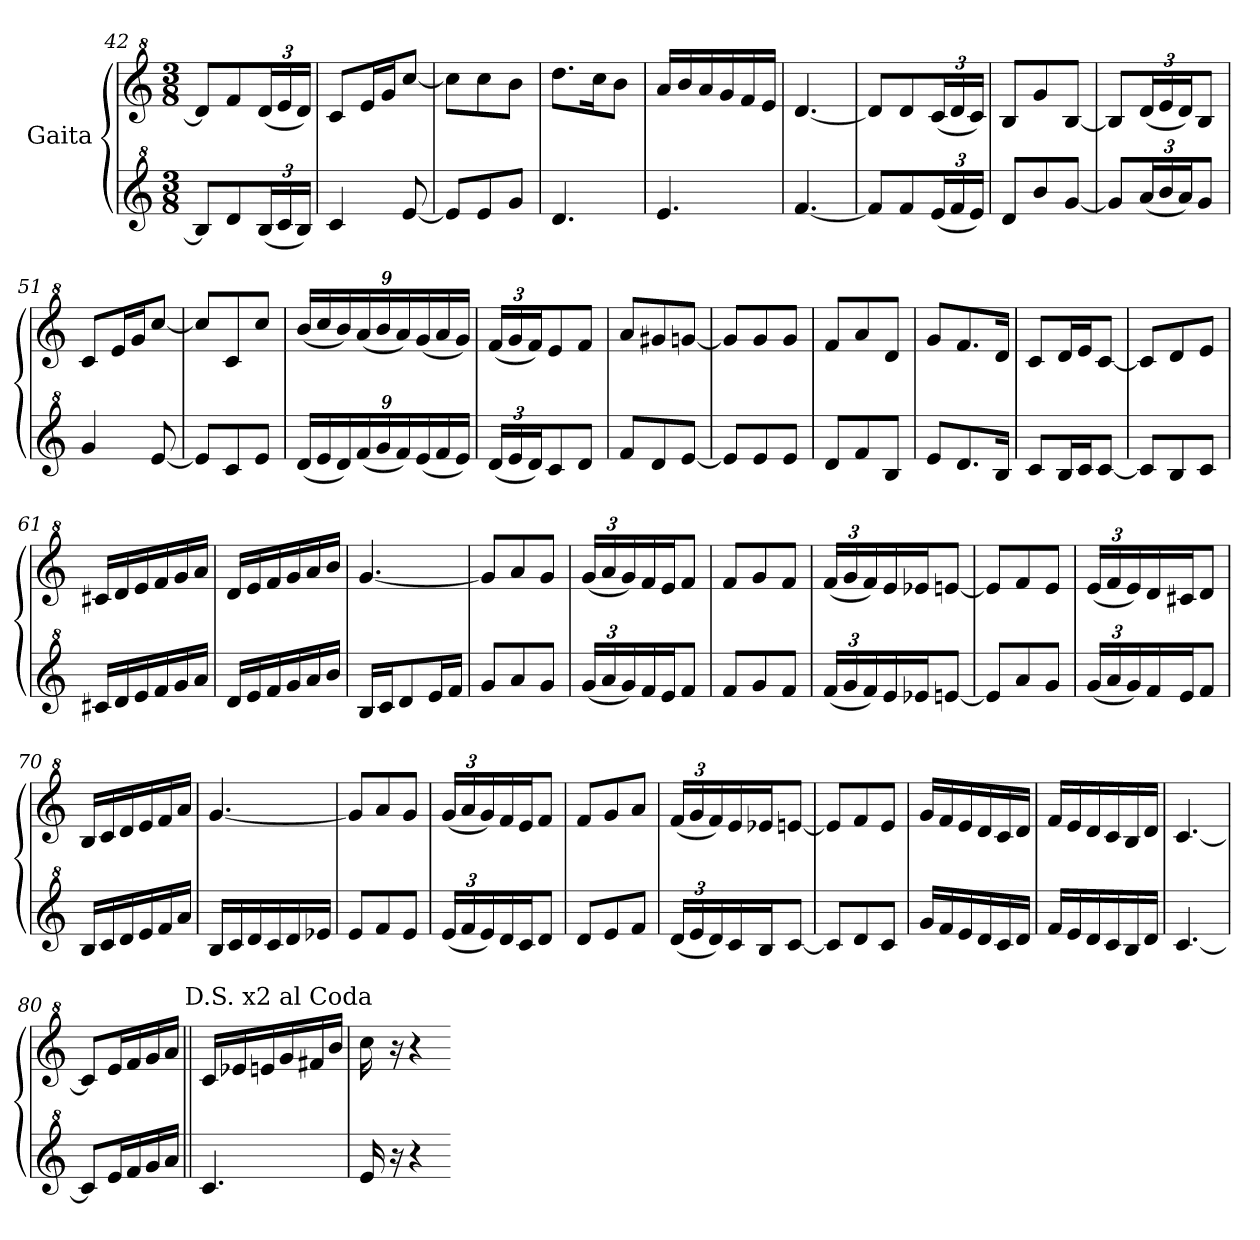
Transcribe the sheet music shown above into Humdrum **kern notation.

**kern	**kern
*part2	*part1
*staff2	*staff1
*I"Gaita	*I"Gaita
*clefG^2	*clefG^2
*k[]	*k[]
*M3/8	*M3/8
=42	=42
8b/L]	8dd/L]
8dd/	8ff/
*Xbrackettup	*Xbrackettup
(24b/L	(24dd/L
24cc/	24ee/
24b/JJ)	24dd/JJ)
=43	=43
4cc/	8cc/L
.	16ee/L
.	16gg/J
[8ee/	[8ccc/J
=44	=44
8ee/L]	8ccc\L]
8ee/	8ccc\
8gg/J	8bb\J
=45	=45
4.dd/	8.ddd\L
.	16ccc\K
.	8bb\J
=46	=46
4.ee/	16aa/LL
.	16bb/
.	16aa/
.	16gg/
.	16ff/
.	16ee/JJ
=47	=47
[4.ff/	[4.dd/
=48	=48
8ff/L]	8dd/L]
8ff/	8dd/
(24ee/L	(24cc/L
24ff/	24dd/
24ee/JJ)	24cc/JJ)
=49	=49
8dd/L	8b/L
8bb/	8gg/
[8gg/J	[8b/J
!!LO:PB:g=z
=50	=50
8gg/L]	8b/L]
(24aa/L	(24dd/L
24bb/	24ee/
24aa/J)	24dd/J)
8gg/J	8b/J
=51	=51
4gg/	8cc/L
.	16ee/L
.	16gg/J
[8ee/	[8ccc/J
=52	=52
8ee/L]	8ccc/L]
8cc/	8cc/
8ee/J	8ccc/J
=53	=53
(24dd/LL	(24bb/LL
24ee/	24ccc/
24dd/)	24bb/)
(24ff/	(24aa/
24gg/	24bb/
24ff/)	24aa/)
(24ee/	(24gg/
24ff/	24aa/
24ee/JJ)	24gg/JJ)
=54	=54
(24dd/LL	(24ff/LL
24ee/	24gg/
24dd/J)	24ff/J)
8cc/	8ee/
8dd/J	8ff/J
=55	=55
8ff/L	8aa/L
8dd/	8gg#X/
[8ee/J	[8ggn/J
=56	=56
8ee/L]	8gg/L]
8ee/	8gg/
8ee/J	8gg/J
=57	=57
8dd/L	8ff/L
8ff/	8aa/
8b/J	8dd/J
=58	=58
8ee/L	8gg/L
8.dd/	8.ff/
16b/Jk	16dd/Jk
!!LO:LB:g=z
=59	=59
8cc/L	8cc/L
16b/L	16dd/L
16cc/J	16ee/J
[8cc/J	[8cc/J
=60	=60
8cc/L]	8cc/L]
8b/	8dd/
8cc/J	8ee/J
=61	=61
16cc#X/LL	16cc#X/LL
16dd/	16dd/
16ee/	16ee/
16ff/	16ff/
16gg/	16gg/
16aa/JJ	16aa/JJ
=62	=62
16dd/LL	16dd/LL
16ee/	16ee/
16ff/	16ff/
16gg/	16gg/
16aa/	16aa/
16bb/JJ	16bb/JJ
=63	=63
16b/LL	[4.gg/
16cc/J	.
8dd/	.
16ee/L	.
16ff/JJ	.
=64	=64
8gg/L	8gg/L]
8aa/	8aa/
8gg/J	8gg/J
=65	=65
(24gg/LL	(24gg/LL
24aa/	24aa/
24gg/)	24gg/)
16ff/	16ff/
16ee/J	16ee/J
8ff/J	8ff/J
=66	=66
8ff/L	8ff/L
8gg/	8gg/
8ff/J	8ff/J
!!LO:LB:g=z
=67	=67
(24ff/LL	(24ff/LL
24gg/	24gg/
24ff/)	24ff/)
16ee/	16ee/
16ee-X/J	16ee-X/J
[8een/J	[8een/J
=68	=68
8ee/L]	8ee/L]
8aa/	8ff/
8gg/J	8ee/J
=69	=69
(24gg/LL	(24ee/LL
24aa/	24ff/
24gg/)	24ee/)
16ff/	16dd/
16ee/J	16cc#X/J
8ff/J	8dd/J
=70	=70
16b/LL	16b/LL
16cc/	16cc/
16dd/	16dd/
16ee/	16ee/
16ff/	16ff/
16aa/JJ	16aa/JJ
=71	=71
16b/LL	[4.gg/
16cc/	.
16dd/	.
16cc/	.
16dd/	.
16ee-X/JJ	.
=72	=72
8ee/L	8gg/L]
8ff/	8aa/
8ee/J	8gg/J
=73	=73
(24ee/LL	(24gg/LL
24ff/	24aa/
24ee/)	24gg/)
16dd/	16ff/
16cc/J	16ee/J
8dd/J	8ff/J
=74	=74
8dd/L	8ff/L
8ee/	8gg/
8ff/J	8aa/J
!!LO:LB:g=z
=75	=75
(24dd/LL	(24ff/LL
24ee/	24gg/
24dd/)	24ff/)
16cc/	16ee/
16b/J	16ee-X/J
[8cc/J	[8een/J
=76	=76
8cc/L]	8ee/L]
8dd/	8ff/
8cc/J	8ee/J
=77	=77
16gg/LL	16gg/LL
16ff/	16ff/
16ee/	16ee/
16dd/	16dd/
16cc/	16cc/
16dd/JJ	16dd/JJ
=78	=78
16ff/LL	16ff/LL
16ee/	16ee/
16dd/	16dd/
16cc/	16cc/
16b/	16b/
16dd/JJ	16dd/JJ
=79	=79
[4.cc/	[4.cc/
=80	=80
8cc/L]	8cc/L]
16ee/L	16ee/L
16ff/	16ff/
16gg/	16gg/
16aa/JJ	16aa/JJ
!	!LO:TX:a:t=D.S. x2  al Coda
=81||	=81||
4.cc/	16cc/LL
.	16ee-X/
.	16een/
.	16gg/
.	16ff#X/
.	16bb/JJ
=82	=82
16ee/	16ccc\
16r	16r
4r	4r
=-	=-
*-	*-
